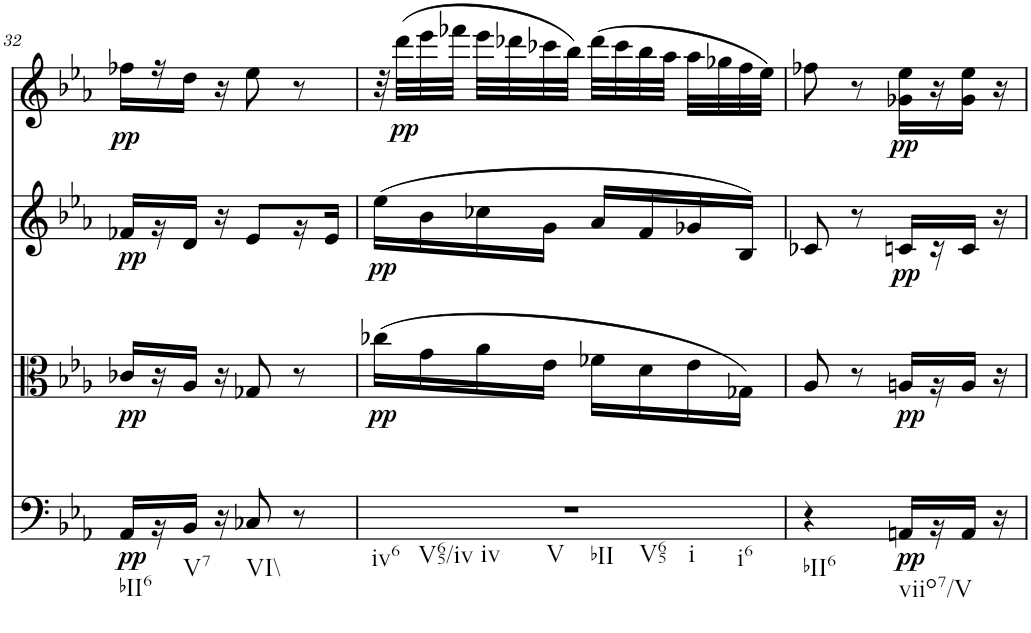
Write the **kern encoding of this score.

**kern	**dynam	**kern	**dynam	**kern	**dynam	**kern	**dynam
*part4	*part4	*part3	*part3	*part2	*part2	*part1	*part1
*staff4	*staff4	*staff3	*staff3	*staff2	*staff2	*staff1	*staff1
*I"Violoncello	*	*I"Viola	*	*I"Violin II	*	*I"Violin I	*
*I'Vc	*	*I'Vla	*	*I'Vln	*	*I'Vln	*
!!LO:PB:g=z
*clefF4	*	*clefC3	*	*clefG2	*	*clefG2	*
*k[b-e-a-]	*	*k[b-e-a-]	*	*k[b-e-a-]	*	*k[b-e-a-]	*
*E-:	*	*E-:	*	*E-:	*	*E-:	*
*M2/4	*	*M2/4	*	*M2/4	*	*M2/4	*
=32	=32	=32	=32	=32	=32	=32	=32
!LO:TX:b:t=bII6	!	!	!	!	!	!	!
!	!LO:DY:b	!	!LO:DY:b	!	!LO:DY:b	!	!LO:DY:b
16AA-/LL	pp	16c-X/LL	pp	16f-X/LL	pp	16ff-X\LL	pp
16r	.	16r	.	16r	.	16r	.
!LO:TX:b:t=V7	!	!	!	!	!	!	!
16BB-/JJ	.	16A-/JJ	.	16d/JJ	.	16dd\JJ	.
16r	.	16r	.	16r	.	16r	.
!LO:TX:b:t=VI\\	!	!	!	!	!	!	!
8C-X/	.	8G-X/	.	8e-/L	.	8ee-\	.
8r	.	8r	.	16r	.	8r	.
.	.	.	.	16e-/JJ	.	.	.
=33	=33	=33	=33	=33	=33	=33	=33
!LO:TX:b:t=iv6	!	!	!	!	!	!	!
!LO:TX:b:t=V65/iv	!	!	!	!	!	!	!
!LO:TX:b:t=iv	!	!	!	!	!	!	!
!LO:TX:b:t=V	!	!	!	!	!	!	!
!LO:TX:b:t=bII	!	!	!	!	!	!	!
!LO:TX:b:t=V65	!	!	!	!	!	!	!
!LO:TX:b:t=i	!	!	!	!	!	!	!
!LO:TX:b:t=i6	!	!	!	!	!	!	!
!	!	!	!LO:DY:b	!	!LO:DY:b	!	!
2r	.	(16cc-X\LL	pp	(16ee-\LL	pp	32r	.
!	!	!	!	!	!	!	!LO:DY:b
.	.	.	.	.	.	(32ddd\LLL	pp
.	.	16g\	.	16b-\	.	32eee-\	.
.	.	.	.	.	.	32fff-X\JJJ	.
.	.	16a-\	.	16cc-X\	.	32eee-\LLL	.
.	.	.	.	.	.	32ddd-X\	.
.	.	16e-\JJ	.	16g\JJ	.	32ccc-X\	.
.	.	.	.	.	.	32bb-\JJJ)	.
.	.	16f-X\LL	.	16a-/LL	.	(32ddd-\LLL	.
.	.	.	.	.	.	32ccc-\	.
.	.	16d\	.	16f/	.	32bb-\	.
.	.	.	.	.	.	32aa-\JJJ	.
.	.	16e-\	.	16g-X/	.	32aa-\LLL	.
.	.	.	.	.	.	32gg-X\	.
.	.	16G-X\JJ)	.	16B-/JJ)	.	32ff\	.
.	.	.	.	.	.	32ee-\JJJ)	.
=34	=34	=34	=34	=34	=34	=34	=34
!LO:TX:b:t=bII6	!	!	!	!	!	!	!
4r	.	8A-/	.	8c-X/	.	8ff-X\	.
.	.	8r	.	8r	.	8r	.
!LO:TX:b:t=viio7/V	!	!	!	!	!	!	!
!	!LO:DY:b	!	!LO:DY:b	!	!LO:DY:b	!	!LO:DY:b
16AAn/LL	pp	16An/LL	pp	16cn/LL	pp	16g-X\ 16ee-\LL	pp
16r	.	16r	.	16r	.	16r	.
16AA/JJ	.	16A/JJ	.	16c/JJ	.	16g-\ 16ee-\JJ	.
16r	.	16r	.	16r	.	16r	.
=	=	=	=	=	=	=	=
*-	*-	*-	*-	*-	*-	*-	*-
